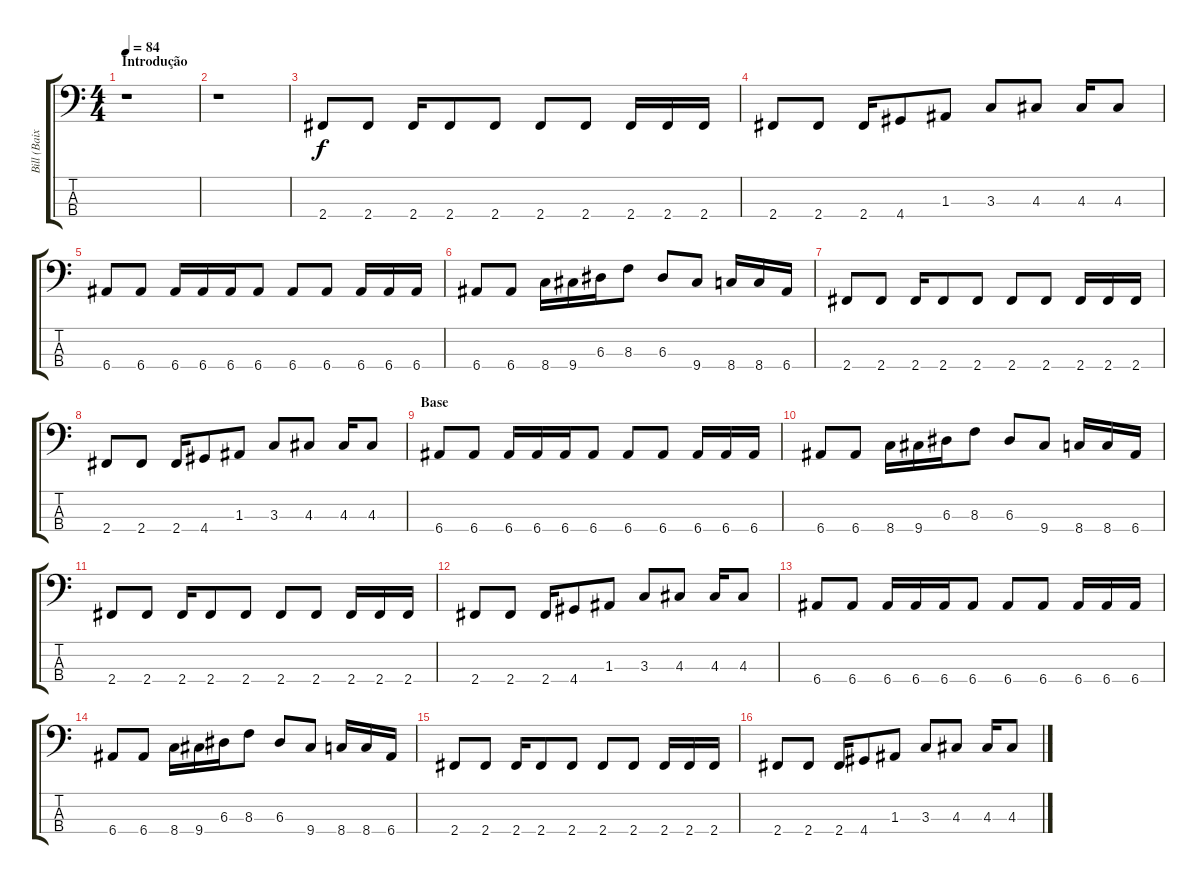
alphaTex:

\track ("Bill (Baixo)" "Bill (Baix") {instrument electricbassfinger}
\staff {score tabs}
\tuning (G2 D2 A1 E1) {hide}
\ts (4 4)
\section ("" "Introdução")
\tempo 84
\clef f4
\ks c
r.1{dy f instrument electricbassfinger} |
r.1 |
2.4.8 2.4.8 2.4.16 2.4.8 2.4.8 2.4.8 2.4.8 2.4.16 2.4.16 2.4.16 |
2.4.8 2.4.8 2.4.16 4.4.8 1.3.8 3.3.8 4.3.8 4.3.16 4.3.8 |
6.4.8 6.4.8 6.4.16 6.4.16 6.4.16 6.4.8 6.4.8 6.4.8 6.4.16 6.4.16 6.4.16 |
6.4.8 6.4.8 8.4.16 9.4.16 6.3.16 8.3.8 6.3.8 9.4.8 8.4.16 8.4.16 6.4.16 |
2.4.8 2.4.8 2.4.16 2.4.8 2.4.8 2.4.8 2.4.8 2.4.16 2.4.16 2.4.16 |
2.4.8 2.4.8 2.4.16 4.4.8 1.3.8 3.3.8 4.3.8 4.3.16 4.3.8 |
\section ("" "Base")
6.4.8 6.4.8 6.4.16 6.4.16 6.4.16 6.4.8 6.4.8 6.4.8 6.4.16 6.4.16 6.4.16 |
6.4.8 6.4.8 8.4.16 9.4.16 6.3.16 8.3.8 6.3.8 9.4.8 8.4.16 8.4.16 6.4.16 |
2.4.8 2.4.8 2.4.16 2.4.8 2.4.8 2.4.8 2.4.8 2.4.16 2.4.16 2.4.16 |
2.4.8 2.4.8 2.4.16 4.4.8 1.3.8 3.3.8 4.3.8 4.3.16 4.3.8 |
6.4.8 6.4.8 6.4.16 6.4.16 6.4.16 6.4.8 6.4.8 6.4.8 6.4.16 6.4.16 6.4.16 |
6.4.8 6.4.8 8.4.16 9.4.16 6.3.16 8.3.8 6.3.8 9.4.8 8.4.16 8.4.16 6.4.16 |
2.4.8 2.4.8 2.4.16 2.4.8 2.4.8 2.4.8 2.4.8 2.4.16 2.4.16 2.4.16 |
2.4.8 2.4.8 2.4.16 4.4.8 1.3.8 3.3.8 4.3.8 4.3.16 4.3.8
